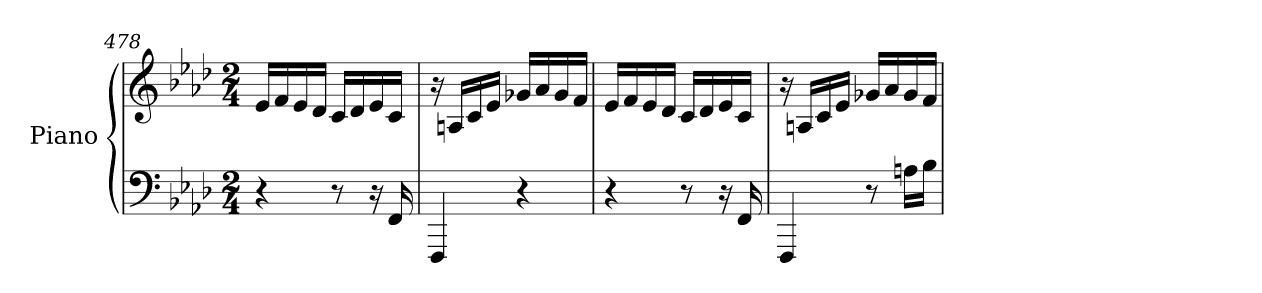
**kern	**kern
*part1	*part1
*staff2	*staff1
*I"Piano	*
*I'Pno.	*
*clefF4	*clefG2
*k[b-e-a-d-]	*k[b-e-a-d-]
*M2/4	*M2/4
=478	=478
4r	16e-/LL
.	16f/
.	16e-/
.	16d-/JJ
8r	16c/LL
.	16d-/
16r	16e-/
16FF/	16c/JJ
=479	=479
4FFF/	16r
.	16An/LL
.	16c/
.	16e-/JJ
4r	16g-X/LL
.	16a-/
.	16g-/
.	16f/JJ
=480	=480
4r	16e-/LL
.	16f/
.	16e-/
.	16d-/JJ
8r	16c/LL
.	16d-/
16r	16e-/
16FF/	16c/JJ
=481	=481
4FFF/	16r
.	16An/LL
.	16c/
.	16e-/JJ
8r	16g-X/LL
.	16a-/
16An\LL	16g-/
16B-\JJ	16f/JJ
=	=
*-	*-
